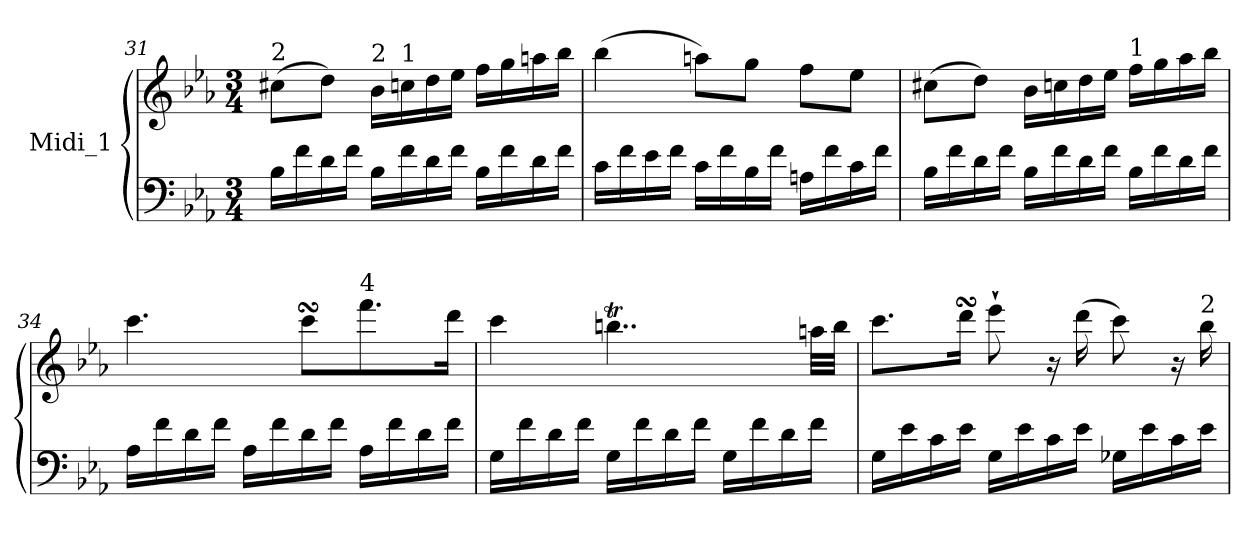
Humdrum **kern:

**kern	**kern
*part1	*part1
*staff2	*staff1
*I"Midi_1	*
*clefF4	*clefG2
*k[b-e-a-]	*k[b-e-a-]
*E-:	*E-:
*M3/4	*M3/4
=31	=31
!	!LO:TX:a:t=2
16B-\LL	(>8cc#X\L
16f\	.
16d\	8dd\J)
16f\JJ	.
!	!LO:TX:a:t=2
16B-\LL	16b-\LL
!	!LO:TX:a:t=1
16f\	16ccn\
16d\	16dd\
16f\JJ	16ee-\JJ
16B-\LL	16ff\LL
16f\	16gg\
16d\	16aan\
16f\JJ	16bb-\JJ
=32	=32
16c\LL	(>4bb-\
16f\	.
16e-\	.
16f\JJ	.
16c\LL	8aan\L)
16f\	.
16B-\	8gg\J
16f\JJ	.
16An\LL	8ff\L
16f\	.
16c\	8ee-\J
16f\JJ	.
!!LO:LB:g=z
=33	=33
16B-\LL	(>8cc#X\L
16f\	.
16d\	8dd\J)
16f\JJ	.
16B-\LL	16b-\LL
16f\	16ccn\
16d\	16dd\
16f\JJ	16ee-\JJ
!	!LO:TX:a:t=1
16B-\LL	16ff\LL
16f\	16gg\
16d\	16aa-i\
16f\JJ	16bb-\JJ
=34	=34
16A-i\LL	4.ccc\
16f\	.
16d\	.
16f\JJ	.
16A-\LL	.
16f\	.
16d\	8cccsSSS\L
16f\JJ	.
!	!LO:TX:a:t=4
16A-\LL	8.fff\
16f\	.
16d\	.
16f\JJ	16ddd\Jk
!!LO:PB:g=z
=35	=35
16G\LL	4ccc\
16f\	.
16d\	.
16f\JJ	.
16G\LL	4..bbnt\
16f\	.
16d\	.
16f\JJ	.
16G\LL	.
16f\	.
16d\	.
16f\JJ	32aan\LLL
.	32bb\JJJ
!!LO:LB:g=z
=36	=36
16G\LL	8.ccc\L
16e-\	.
16c\	.
16e-\JJ	16dddsSsS\Jk
16G\LL	8eee-`\
16e-\	.
16c\	16r
16e-\JJ	(>16ddd\
16G-X\LL	8ccc\)
16e-\	.
16c\	16r
!	!LO:TX:a:t=2
16e-\JJ	16bb-i\
=	=
*-	*-
